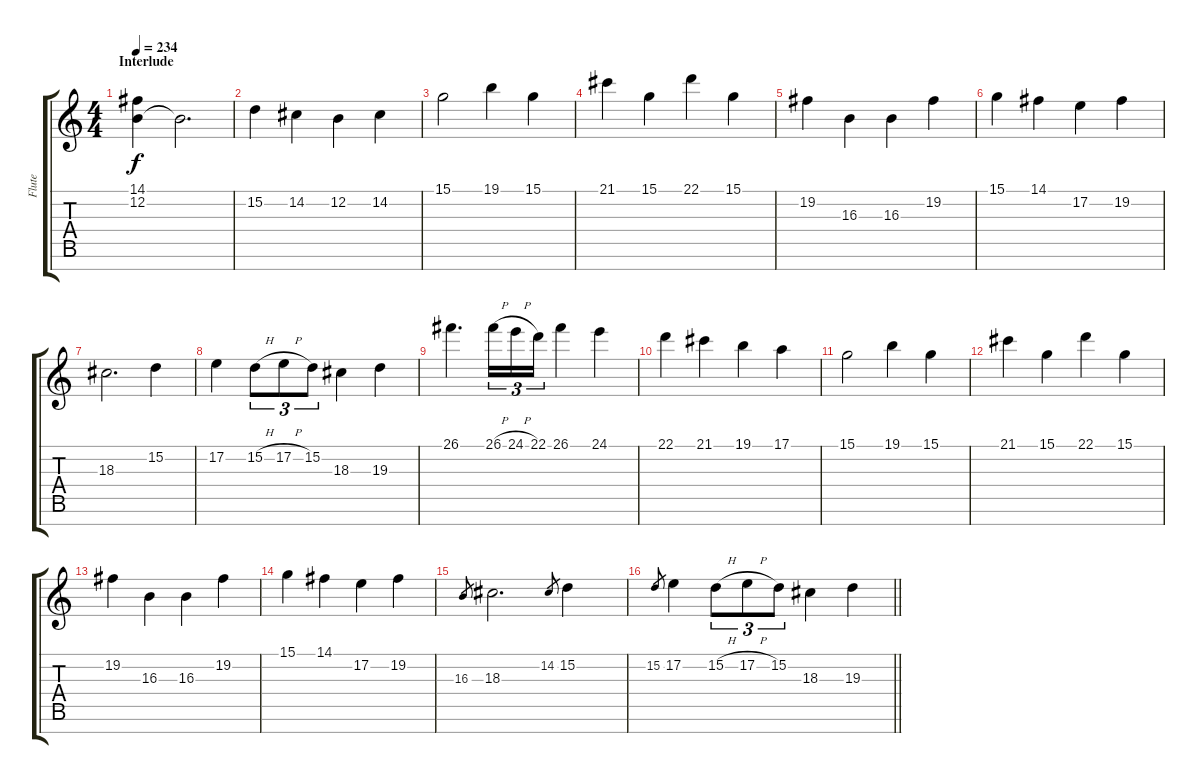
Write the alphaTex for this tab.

\track ("Flute" "Flute") {instrument piccolo}
\staff {score tabs}
\tuning (E4 B3 G3 D3 A2 E2 B1) {hide}
\ts (4 4)
\section ("" "Interlude")
\tempo 234
\clef g2
\ks c
(14.1 12.2).4{dy f} 12.2{t}.2{d} |
15.2.4 14.2.4 12.2.4 14.2.4 |
15.1.2 19.1.4 15.1.4 |
21.1.4 15.1.4 22.1.4 15.1.4 |
19.2.4 16.3.4 16.3.4 19.2.4 |
15.1.4 14.1.4 17.2.4 19.2.4 |
18.3.2{d} 15.2.4 |
17.2.4 15.2{h}.8{tu (3 2)} 17.2{h}.8{tu (3 2)} 15.2.8{tu (3 2)} 18.3.4 19.3.4 |
26.1.4{d} 26.1{h}.16{tu (3 2)} 24.1{h}.16{tu (3 2)} 22.1.16{tu (3 2)} 26.1.4 24.1.4 |
22.1.4 21.1.4 19.1.4 17.1.4 |
15.1.2 19.1.4 15.1.4 |
21.1.4 15.1.4 22.1.4 15.1.4 |
19.2.4 16.3.4 16.3.4 19.2.4 |
15.1.4 14.1.4 17.2.4 19.2.4 |
16.3.8{gr} 18.3.2{d} 14.2.8{gr} 15.2.4 |
\barLineRight lightlight
15.2.8{gr} 17.2.4 15.2{h}.8{tu (3 2)} 17.2{h}.8{tu (3 2)} 15.2.8{tu (3 2)} 18.3.4 19.3.4
